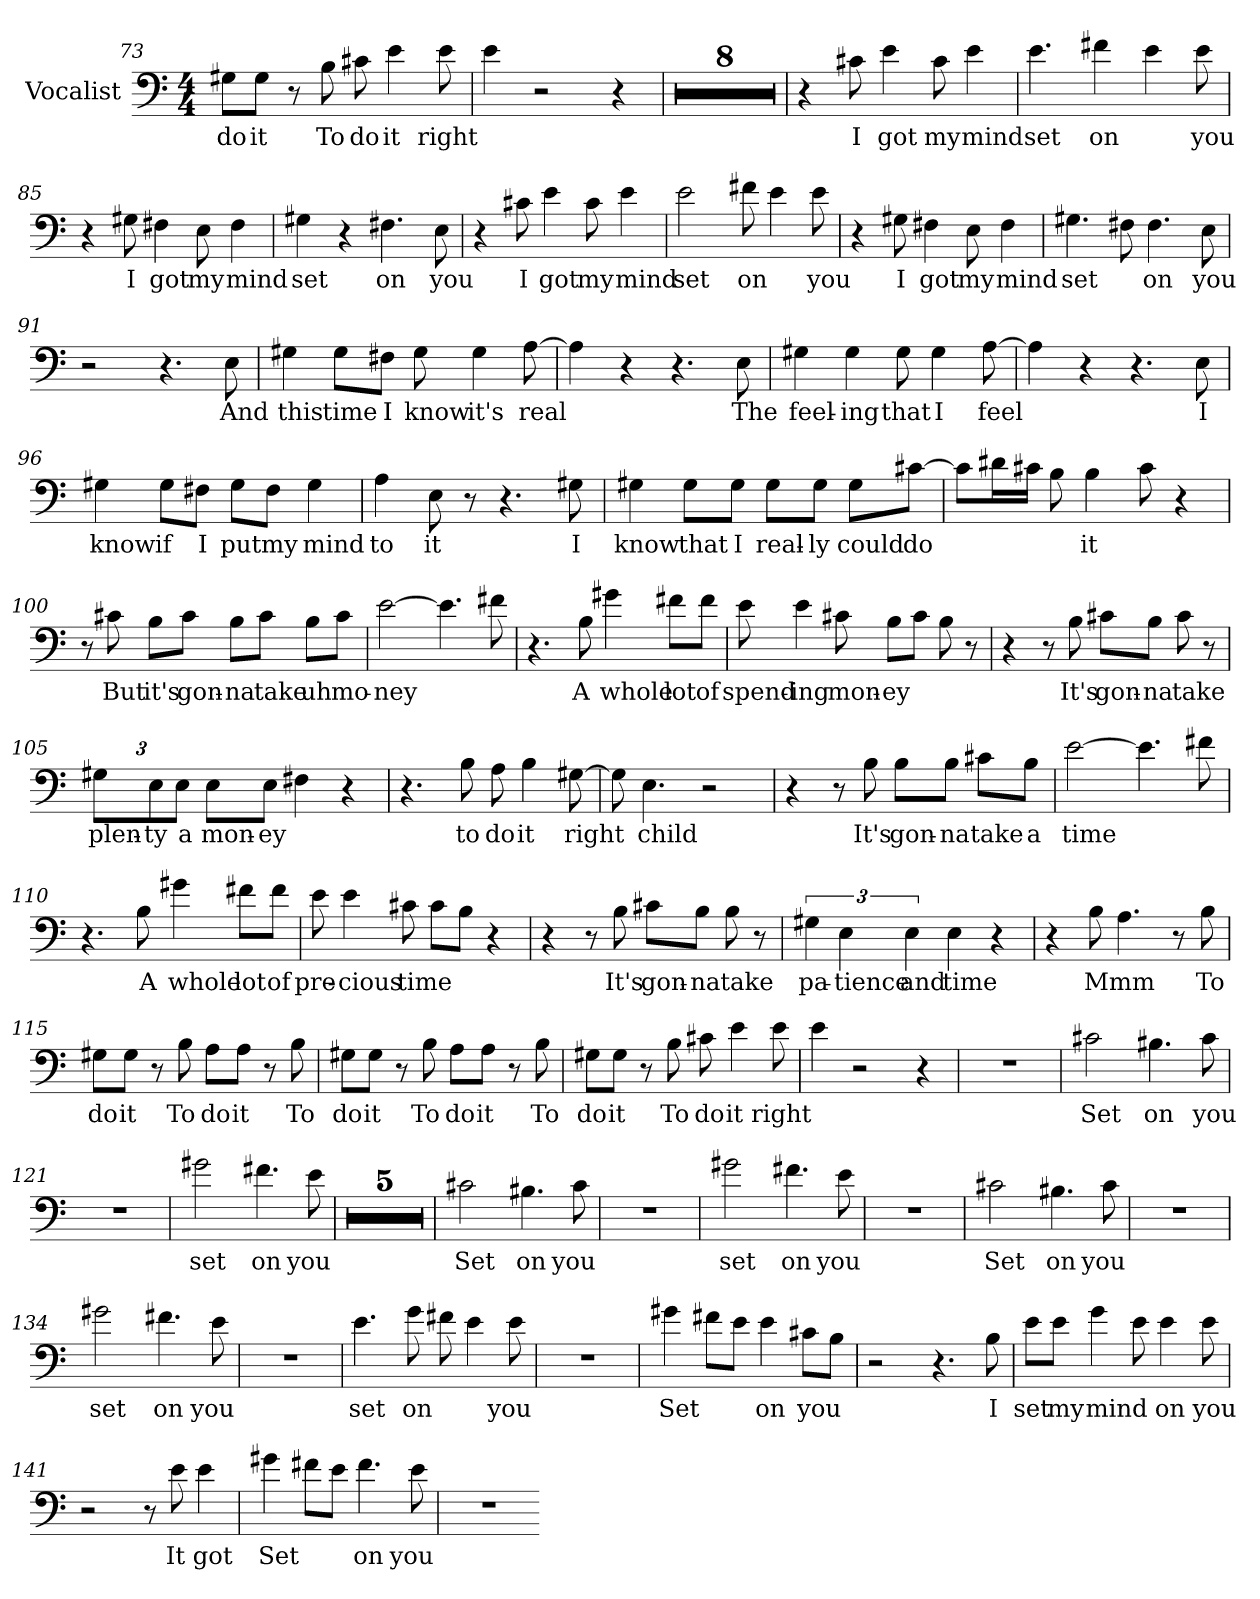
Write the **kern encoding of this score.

**kern	**text
*part1	*part1
*staff1	*staff1
*I"Vocalist	*
*clefF4	*
*M4/4	*
=73	=73
8G#X\L	do
8G#\J	it
8r	.
8B	To
8c#X	do
4e	it
8e	right
=74	=74
4e	_
2r	.
4r	.
=75	=75
1r	.
=76	=76
1r	.
=77	=77
1r	.
=78	=78
1r	.
=79	=79
1r	.
=80	=80
1r	.
=81	=81
1r	.
=82	=82
1r	.
=83	=83
4r	.
8c#X	I
4e	got
8c#	my
4e	mind
=84	=84
4.e	set
4f#X	on
4e	_
8e	you
=85	=85
4r	.
8G#X	I
4F#X	got
8E	my
4F#	mind
=86	=86
4G#X	set
4r	.
4.F#X	on
8E	you
=87	=87
4r	.
8c#X	I
4e	got
8c#	my
4e	mind
=88	=88
2e	set
8f#X	on
4e	_
8e	you
=89	=89
4r	.
8G#X	I
4F#X	got
8E	my
4F#	mind
=90	=90
4.G#X	set
8F#X	_
4.F#	on
8E	you
=91	=91
2r	.
4.r	.
8E	And
=92	=92
4G#X	this
8G#\L	time
8F#X\J	I
8G#	know
4G#	it's
[8A	real
=93	=93
4A]	_
4r	.
4.r	.
8E	The
=94	=94
4G#X	feel-
4G#	-ing
8G#	that
4G#	I
[8A	feel
=95	=95
4A]	_
4r	.
4.r	.
8E	I
=96	=96
4G#X	know
8G#\L	if
8F#X\J	I
8G#\L	put
8F#\J	my
4G#	mind
=97	=97
4A	to
8E	it
8r	.
4.r	.
8G#X	I
=98	=98
4G#X	know
8G#\L	that
8G#\J	I
8G#\L	real-
8G#\J	-ly
8G#\L	could
[8c#X\J	do
=99	=99
8c#\L]	_
16d#X\L	_
16c#X\JJ	_
8B	_
4B	it
8c#	_
4r	.
=100	=100
8r	.
8c#X	But
8B\L	it's
8c#\J	gon-
8B\L	-na
8c#\J	take
8B\L	uh
8c#\J	mo-
=101	=101
[2e	-ney
4.e]	_
8f#X	_
=102	=102
4.r	.
8B	A
4g#X	whole
8f#X\L	lot
8f#\J	of
=103	=103
8e	spend-
4e	-ing
8c#X	mon-
8B\L	-ey
8c#\J	_
8B	_
8r	.
=104	=104
4r	.
8r	.
8B	It's
8c#X\L	gon-
8B\J	-na
8c#	take
8r	.
=105	=105
12G#X\L	plen-
12E\	-ty
12E\J	a
8E\L	mon-
8E\J	-ey
4F#X	_
4r	.
=106	=106
4.r	.
8B	to
8A	do
4B	it
[8G#X	right
=107	=107
8G#]	_
4.E	child
2r	.
=108	=108
4r	.
8r	.
8B	It's
8B\L	gon-
8B\J	-na
8c#X\L	take
8B\J	a
=109	=109
[2e	time
4.e]	_
8f#X	_
=110	=110
4.r	.
8B	A
4g#X	whole
8f#X\L	lot
8f#\J	of
=111	=111
8e	pre-
4e	-cious
8c#X	time
8c#\L	_
8B\J	_
4r	.
=112	=112
4r	.
8r	.
8B	It's
8c#X\L	gon-
8B\J	-na
8B	take
8r	.
=113	=113
6G#X	pa-
6E	-tience
6E	and
4E	time
4r	.
=114	=114
4r	.
8B	Mmm
4.A	_
8r	.
8B	To
=115	=115
8G#X\L	do
8G#\J	it
8r	.
8B	To
8A\L	do
8A\J	it
8r	.
8B	To
=116	=116
8G#X\L	do
8G#\J	it
8r	.
8B	To
8A\L	do
8A\J	it
8r	.
8B	To
=117	=117
8G#X\L	do
8G#\J	it
8r	.
8B	To
8c#X	do
4e	it
8e	right
=118	=118
4e	_
2r	.
4r	.
=119	=119
1r	.
=120	=120
2c#X	Set
4.B#X	on
8c#	you
=121	=121
1r	.
=122	=122
2g#X	set
4.f#X	on
8e	you
=123	=123
1r	.
=124	=124
1r	.
=125	=125
1r	.
=126	=126
1r	.
=127	=127
1r	.
=128	=128
2c#X	Set
4.B#X	on
8c#	you
=129	=129
1r	.
=130	=130
2g#X	set
4.f#X	on
8e	you
=131	=131
1r	.
=132	=132
2c#X	Set
4.B#X	on
8c#	you
=133	=133
1r	.
=134	=134
2g#X	set
4.f#X	on
8e	you
=135	=135
1r	.
=136	=136
4.e	set
8g	on
8f#X	_
4e	_
8e	you
=137	=137
1r	.
=138	=138
4g#X	Set
8f#X\L	_
8e\J	_
4e	on
8c#X\L	you
8B\J	_
=139	=139
2r	.
4.r	.
8B	I
=140	=140
8e\L	set
8e\J	my
4g	mind
8e	_
4e	on
8e	you
=141	=141
2r	.
8r	.
8e	It
4e	got
=142	=142
4g#X	Set
8f#X\L	_
8e\J	_
4.f#	on
8e	you
=143	=143
1r	.
=-	=-
*-	*-
